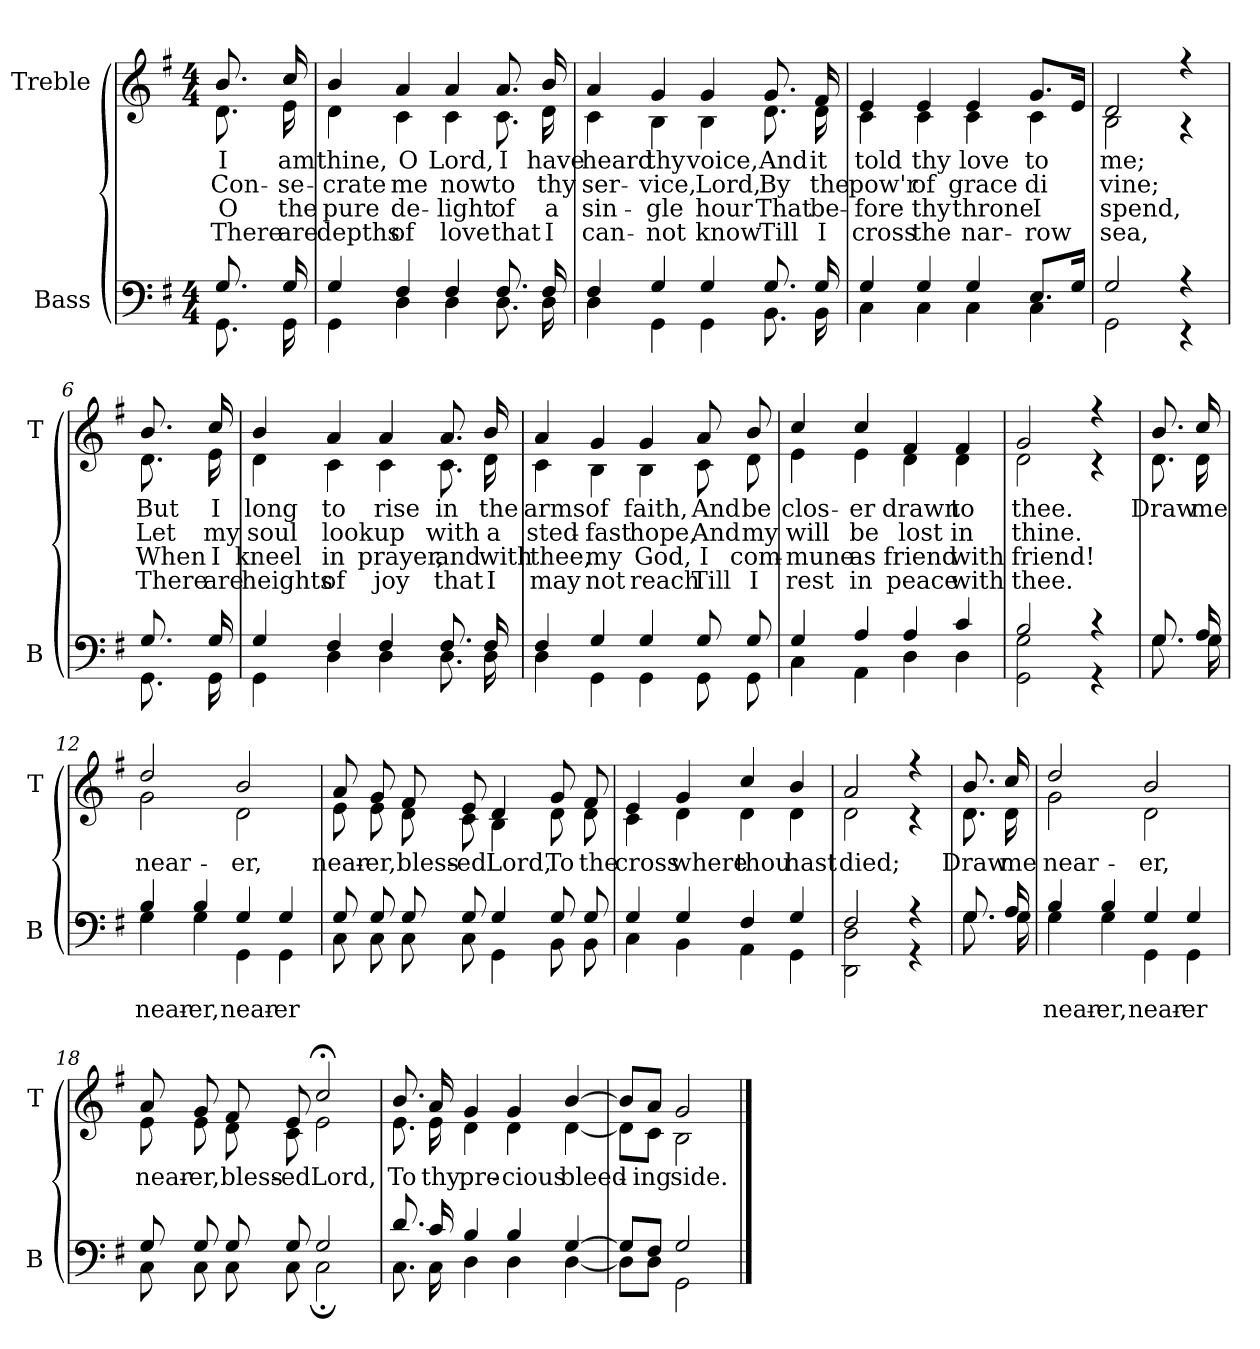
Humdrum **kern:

**kern	**text	**kern	**text	**text	**text	**text
*part2	*part2	*part1	*part1	*part1	*part1	*part1
*staff2	*staff2	*staff1	*staff1	*staff1	*staff1	*staff1
*I"Bass	*	*I"Treble	*	*	*	*
*I'B	*	*I'T	*	*	*	*
*stria5	*	*stria5	*	*	*	*
*clefF4	*	*clefG2	*	*	*	*
*k[f#]	*	*k[f#]	*	*	*	*
*M4/4	*	*M4/4	*	*	*	*
*MM80	*	*MM80	*	*	*	*
=1	=1	=1	=1	=1	=1	=1
*^	*	*^	*	*	*	*
8.G	8.GG	.	8.b	8.d	I	Con-	O	There
16G	16GG	.	16cc	16e	am	-se-	the	are
=2	=2	=2	=2	=2	=2	=2	=2	=2
4G	4GG	.	4b	4d	thine,	-crate	pure	depths
4F#	4D	.	4a	4c	O	me	de-	of
4F#	4D	.	4a	4c	Lord,	now	-light	love
8.F#	8.D	.	8.a	8.c	I	to	of	that
16F#	16D	.	16b	16d	have	thy	a	I
=3	=3	=3	=3	=3	=3	=3	=3	=3
4F#	4D	.	4a	4c	heard	ser-	sin-	can-
4G	4GG	.	4g	4B	thy	-vice,	-gle	-not
4G	4GG	.	4g	4B	voice,	Lord,	hour	know
8.G	8.BB	.	8.g	8.d	And	By	That	Till
16G	16BB	.	16f#	16d	it	the	be-	I
=4	=4	=4	=4	=4	=4	=4	=4	=4
4G	4C	.	4e	4c	told	pow'r	-fore	cross
4G	4C	.	4e	4c	thy	of	thy	the
4G	4C	.	4e	4c	love	grace	throne	nar-
8.EL	4C	.	8.gL	4c	to	di	I	-row
16GJk	.	.	16eJk	.	.	-	.	.
=5	=5	=5	=5	=5	=5	=5	=5	=5
2G	2GG	.	2d	2B	me;	vine;	spend,	sea,
4r	4r	.	4r	4r	.	.	.	.
=6	=6	=6	=6	=6	=6	=6	=6	=6
8.G	8.GG	.	8.b	8.d	But	Let	When	There
16G	16GG	.	16cc	16e	I	my	I	are
=7	=7	=7	=7	=7	=7	=7	=7	=7
4G	4GG	.	4b	4d	long	soul	kneel	heights
4F#	4D	.	4a	4c	to	look	in	of
4F#	4D	.	4a	4c	rise	up	prayer,	joy
8.F#	8.D	.	8.a	8.c	in	with	and	that
16F#	16D	.	16b	16d	the	a	with	I
=8	=8	=8	=8	=8	=8	=8	=8	=8
4F#	4D	.	4a	4c	arms	sted-	thee,	may
4G	4GG	.	4g	4B	of	-fast	my	not
4G	4GG	.	4g	4B	faith,	hope,	God,	reach
8G	8GG	.	8a	8c	And	And	I	Till
8G	8GG	.	8b	8d	be	my	com-	I
=9	=9	=9	=9	=9	=9	=9	=9	=9
4G	4C	.	4cc	4e	clos-	will	-mune	rest
4A	4AA	.	4cc	4e	-er	be	as	in
4A	4D	.	4f#	4d	drawn	lost	friend	peace
4c	4D	.	4f#	4d	to	in	with	with
=10	=10	=10	=10	=10	=10	=10	=10	=10
2B	2GG 2G	.	2g	2d	thee.	thine.	friend!	thee.
4r	4r	.	4r	4r	.	.	.	.
=11	=11	=11	=11	=11	=11	=11	=11	=11
8.G	8.G	.	8.b	8.d	Draw	.	.	.
16A	16G	.	16cc	16d	me	.	.	.
=12	=12	=12	=12	=12	=12	=12	=12	=12
4B	4G	near-	2dd	2g	near-	.	.	.
4B	4G	-er,	.	.	.	.	.	.
4G	4GG	near-	2b	2d	-er,	.	.	.
4G	4GG	-er	.	.	.	.	.	.
=13	=13	=13	=13	=13	=13	=13	=13	=13
8G	8C	.	8a	8e	near-	.	.	.
8G	8C	.	8g	8e	-er,	.	.	.
8G	8C	.	8f#	8d	bless-	.	.	.
8G	8C	.	8e	8c	-ed	.	.	.
4G	4GG	.	4d	4B	Lord,	.	.	.
8G	8BB	.	8g	8d	To	.	.	.
8G	8BB	.	8f#	8d	the	.	.	.
=14	=14	=14	=14	=14	=14	=14	=14	=14
4G	4C	.	4e	4c	cross	.	.	.
4G	4BB	.	4g	4d	where	.	.	.
4F#	4AA	.	4cc	4d	thou	.	.	.
4G	4GG	.	4b	4d	hast	.	.	.
=15	=15	=15	=15	=15	=15	=15	=15	=15
2F#	2D 2DD	.	2a	2d	died;	.	.	.
4r	4r	.	4r	4r	.	.	.	.
=16	=16	=16	=16	=16	=16	=16	=16	=16
8.G	8.G	.	8.b	8.d	Draw	.	.	.
16A	16G	.	16cc	16d	me	.	.	.
=17	=17	=17	=17	=17	=17	=17	=17	=17
4B	4G	near-	2dd	2g	near-	.	.	.
4B	4G	-er,	.	.	.	.	.	.
4G	4GG	near-	2b	2d	-er,	.	.	.
4G	4GG	-er	.	.	.	.	.	.
=18	=18	=18	=18	=18	=18	=18	=18	=18
8G	8C	.	8a	8e	near-	.	.	.
8G	8C	.	8g	8e	-er,	.	.	.
8G	8C	.	8f#	8d	bless-	.	.	.
8G	8C	.	8e	8c	-ed	.	.	.
2G	2C;	.	2cc;	2e	Lord,	.	.	.
=19	=19	=19	=19	=19	=19	=19	=19	=19
8.d	8.C	.	8.b	8.e	To	.	.	.
16c	16C	.	16a	16e	thy	.	.	.
4B	4D	.	4g	4d	pre-	.	.	.
4B	4D	.	4g	4d	-cious	.	.	.
[4G	[4D	.	[4b	[4d	bleed-	.	.	.
=20	=20	=20	=20	=20	=20	=20	=20	=20
8GL]	8DL]	.	8bL]	8dL]	.	.	.	.
8F#J	8DJ	.	8aJ	8cJ	ing	.	.	.
2G	2GG	.	2g	2B	side.	.	.	.
*v	*v	*	*	*	*	*	*	*
*	*	*v	*v	*	*	*	*
==	==	==	==	==	==	==
*-	*-	*-	*-	*-	*-	*-
